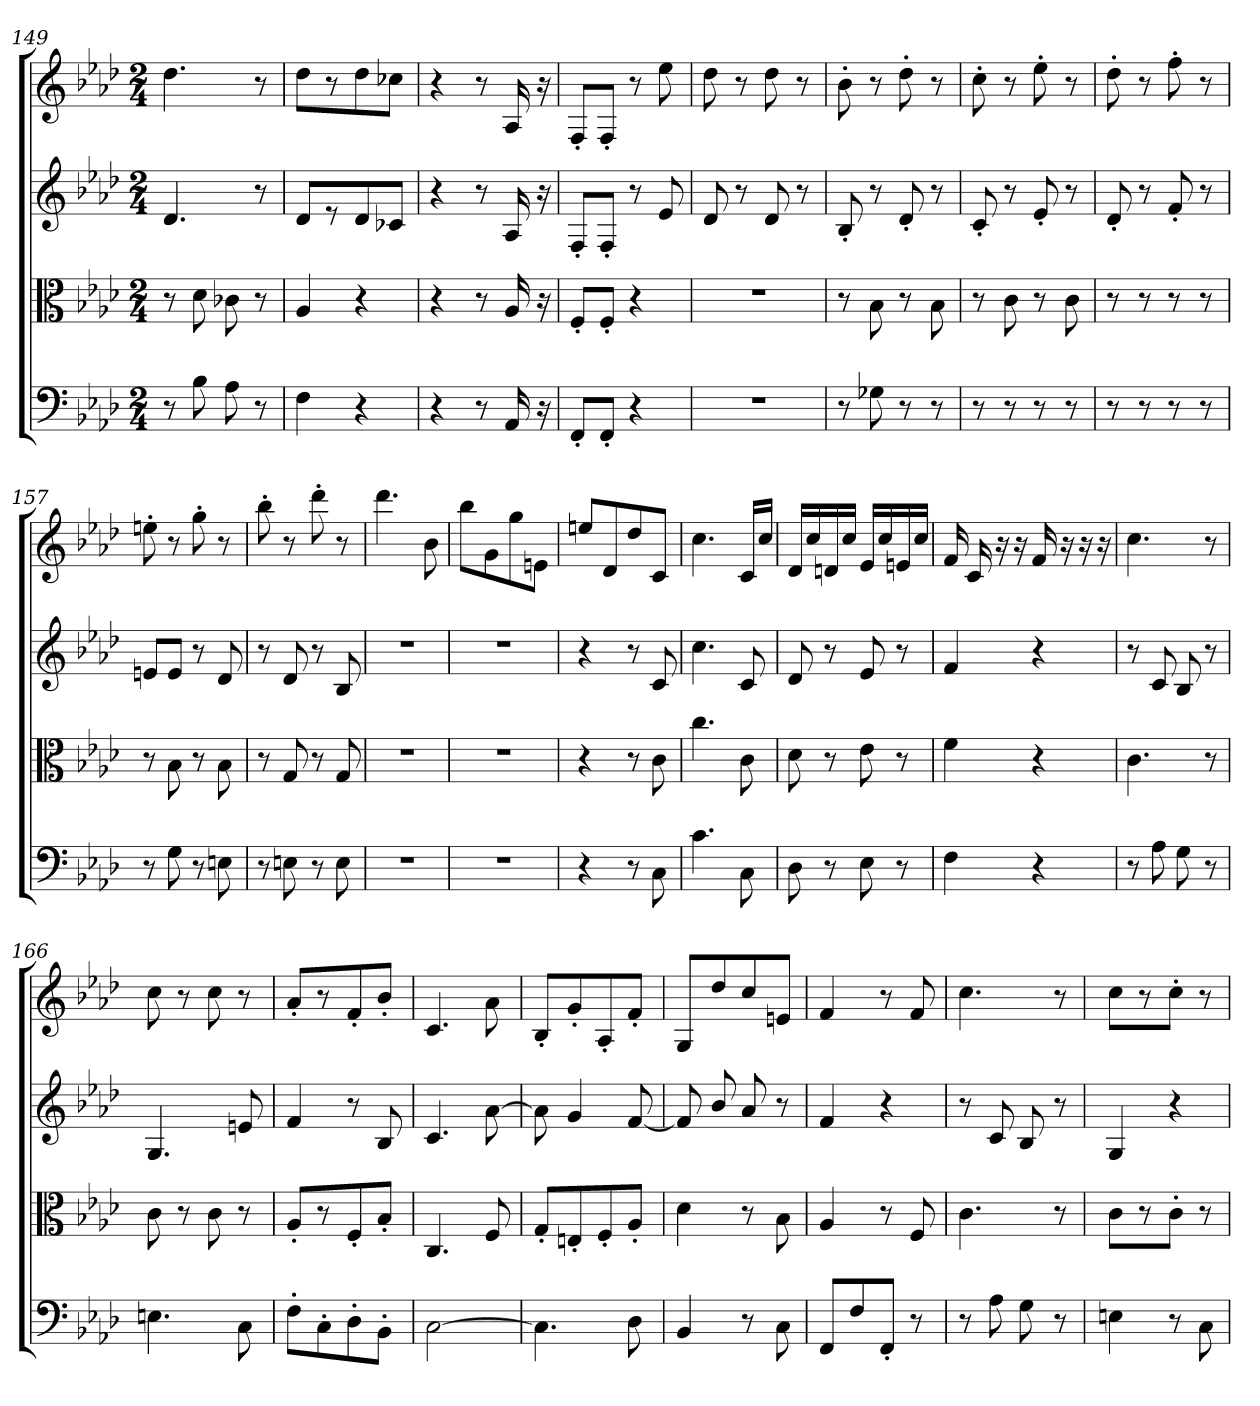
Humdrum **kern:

**kern	**kern	**kern	**kern
*part4	*part3	*part2	*part1
*staff4	*staff3	*staff2	*staff1
*clefF4	*clefC3	*clefG2	*clefG2
*k[b-e-a-d-]	*k[b-e-a-d-]	*k[b-e-a-d-]	*k[b-e-a-d-]
*f:	*f:	*f:	*f:
*M2/4	*M2/4	*M2/4	*M2/4
=149	=149	=149	=149
8r	8r	4.d-/	4.dd-\
8B-\	8d-\	.	.
8A-\	8c-X\	.	.
8r	8r	8r	8r
=150	=150	=150	=150
4F\	4A-/	8d-/L	8dd-\L
.	.	8r	8r
4r	4r	8d-/	8dd-\
.	.	8c-X/J	8cc-X\J
=151	=151	=151	=151
4r	4r	4r	4r
8r	8r	8r	8r
16AA-/	16A-/	16A-/	16A-/
16r	16r	16r	16r
=152	=152	=152	=152
8FF'/L	8F'/L	8F'/L	8F'/L
8FF'/J	8F'/J	8F'/J	8F'/J
4r	4r	8r	8r
.	.	8e-/	8ee-\
=153	=153	=153	=153
2r	2r	8d-/	8dd-\
.	.	8r	8r
.	.	8d-/	8dd-\
.	.	8r	8r
=154	=154	=154	=154
8r	8r	8B-'/	8b-'\
8G-X\	8B-\	8r	8r
8r	8r	8d-'/	8dd-'\
8r	8B-\	8r	8r
=155	=155	=155	=155
8r	8r	8c'/	8cc'\
8r	8c\	8r	8r
8r	8r	8e-'/	8ee-'\
8r	8c\	8r	8r
=156	=156	=156	=156
8r	8r	8d-'/	8dd-'\
8r	8r	8r	8r
8r	8r	8f'/	8ff'\
8r	8r	8r	8r
=157	=157	=157	=157
8r	8r	8en/L	8een'\
8G\	8B-\	8e/J	8r
8r	8r	8r	8gg'\
8En\	8B-\	8d-/	8r
=158	=158	=158	=158
8r	8r	8r	8bb-'\
8En\	8G/	8d-/	8r
8r	8r	8r	8ddd-'\
8E\	8G/	8B-/	8r
=159	=159	=159	=159
2r	2r	2r	4.ddd-\
.	.	.	8b-\
=160	=160	=160	=160
2r	2r	2r	8bb-\L
.	.	.	8g\
.	.	.	8gg\
.	.	.	8en\J
=161	=161	=161	=161
4r	4r	4r	8een/L
.	.	.	8d-/
8r	8r	8r	8dd-/
8C\	8c\	8c/	8c/J
=162	=162	=162	=162
4.c\	4.cc\	4.cc\	4.cc\
8C\	8c\	8c/	16c/LL
.	.	.	16cc/JJ
=163	=163	=163	=163
8D-\	8d-\	8d-/	16d-/LL
.	.	.	16cc/
8r	8r	8r	16dn/
.	.	.	16cc/JJ
8E-\	8e-\	8e-/	16e-/LL
.	.	.	16cc/
8r	8r	8r	16en/
.	.	.	16cc/JJ
=164	=164	=164	=164
4F\	4f\	4f/	16f/
.	.	.	16c/
.	.	.	16r
.	.	.	16r
4r	4r	4r	16f/
.	.	.	16r
.	.	.	16r
.	.	.	16r
=165	=165	=165	=165
8r	4.c\	8r	4.cc\
8A-\	.	8c/	.
8G\	.	8B-/	.
8r	8r	8r	8r
=166	=166	=166	=166
4.En\	8c\	4.G/	8cc\
.	8r	.	8r
.	8c\	.	8cc\
8C\	8r	8en/	8r
=167	=167	=167	=167
8F'\L	8A-'/L	4f/	8a-'/L
8C'\	8r	.	8r
8D-'\	8F'/	8r	8f'/
8BB-'\J	8B-'/J	8B-/	8b-'/J
=168	=168	=168	=168
[2C\	4.C/	4.c/	4.c/
.	8F/	[8a-\	8a-\
=169	=169	=169	=169
4.C\]	8G'/L	8a-\]	8B-'/L
.	8En'/	4g/	8g'/
.	8F'/	.	8A-'/
8D-\	8A-'/J	[8f/	8f'/J
=170	=170	=170	=170
4BB-/	4d-\	8f/]	8G/L
.	.	8b-/	8dd-/
8r	8r	8a-/	8cc/
8C\	8B-\	8r	8en/J
=171	=171	=171	=171
8FF/L	4A-/	4f/	4f/
8F/	.	.	.
8FF'/J	8r	4r	8r
8r	8F/	.	8f/
=172	=172	=172	=172
8r	4.c\	8r	4.cc\
8A-\	.	8c/	.
8G\	.	8B-/	.
8r	8r	8r	8r
=173	=173	=173	=173
4En\	8c\L	4G/	8cc\L
.	8r	.	8r
8r	8c'\J	4r	8cc'\J
8C\	8r	.	8r
=	=	=	=
*-	*-	*-	*-
